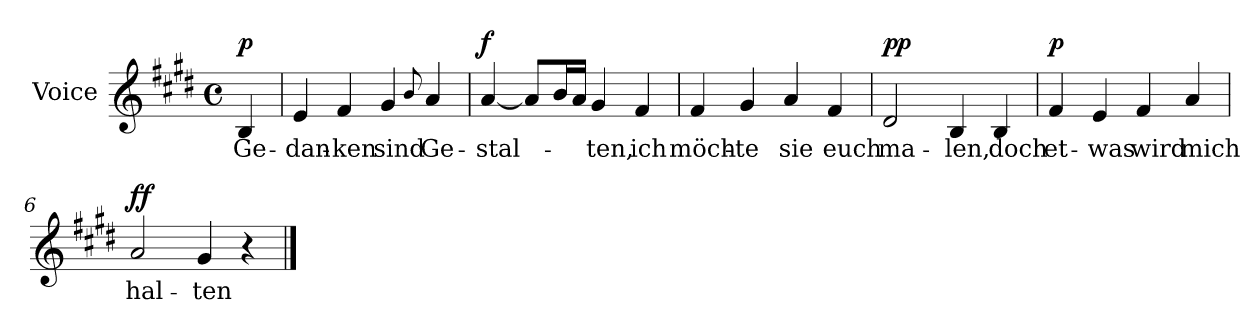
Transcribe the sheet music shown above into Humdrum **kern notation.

**kern	**text	**dynam
*part1	*part1	*part1
*staff1	*staff1	*staff1
*I"Voice	*	*
*I'Vo.	*	*
*clefG2	*	*
*k[f#c#g#d#]	*	*
*M4/4	*	*
*met(c)	*	*
=	=	=
!	!	!LO:DY:a
4B/	Ge-	p
=1	=1	=1
4e/	-dan-	.
4f#/	-ken	.
4g#/	sind	.
8qqb/	.	.
4a/	Ge-	.
=2	=2	=2
!	!	!LO:DY:a
[4a/	-stal-	f
8a/L]	.	.
16b/L	.	.
16a/JJ	.	.
4g#/	-ten,	.
4f#/	ich	.
=3	=3	=3
4f#/	möch-	.
4g#/	-te	.
4a/	sie	.
4f#/	euch	.
!!LO:LB:g=z
=4	=4	=4
!	!	!LO:DY:a
2d#/	ma-	pp
4B/	-len,	.
4B/	doch	.
=5	=5	=5
!	!	!LO:DY:a
4f#/	et-	p
4e/	-was	.
4f#/	wird	.
4a/	mich	.
=6	=6	=6
!	!	!LO:DY:a
2a/	hal-	ff
4g#/	-ten	.
4r	.	.
==	==	==
*-	*-	*-
